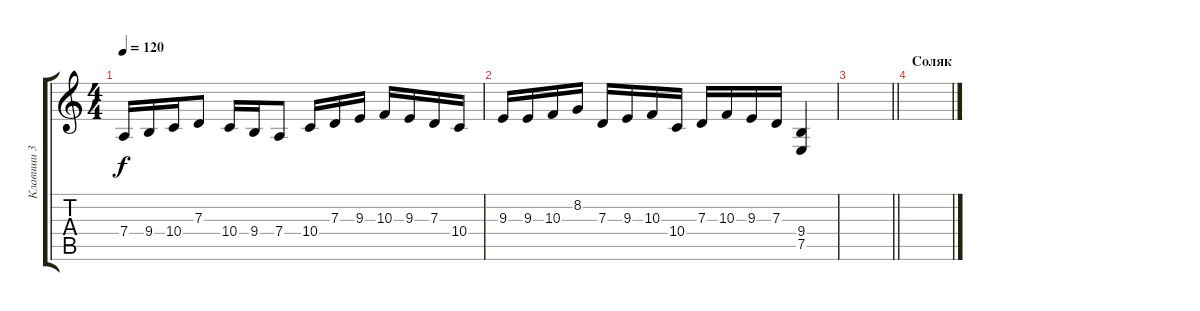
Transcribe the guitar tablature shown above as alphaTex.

\track ("Клавиши 3" "Клавиши 3") {instrument clavinet}
\staff {score tabs}
\tuning (E4 B3 G3 D3 A2 E2) {hide}
\ts (4 4)
\tempo 120
\clef g2
\ks c
7.4.16{dy f} 9.4.16 10.4.16 7.3.8 10.4.16 9.4.16 7.4.8 10.4.16 7.3.16 9.3.16 10.3.16 9.3.16 7.3.16 10.4.16 |
9.3.16 9.3.16 10.3.16 8.2.16 7.3.16 9.3.16 10.3.16 10.4.16 7.3.16 10.3.16 9.3.16 7.3.16 (9.4 7.5).4 |
\barLineRight lightlight
|
\section ("" "Соляк")
